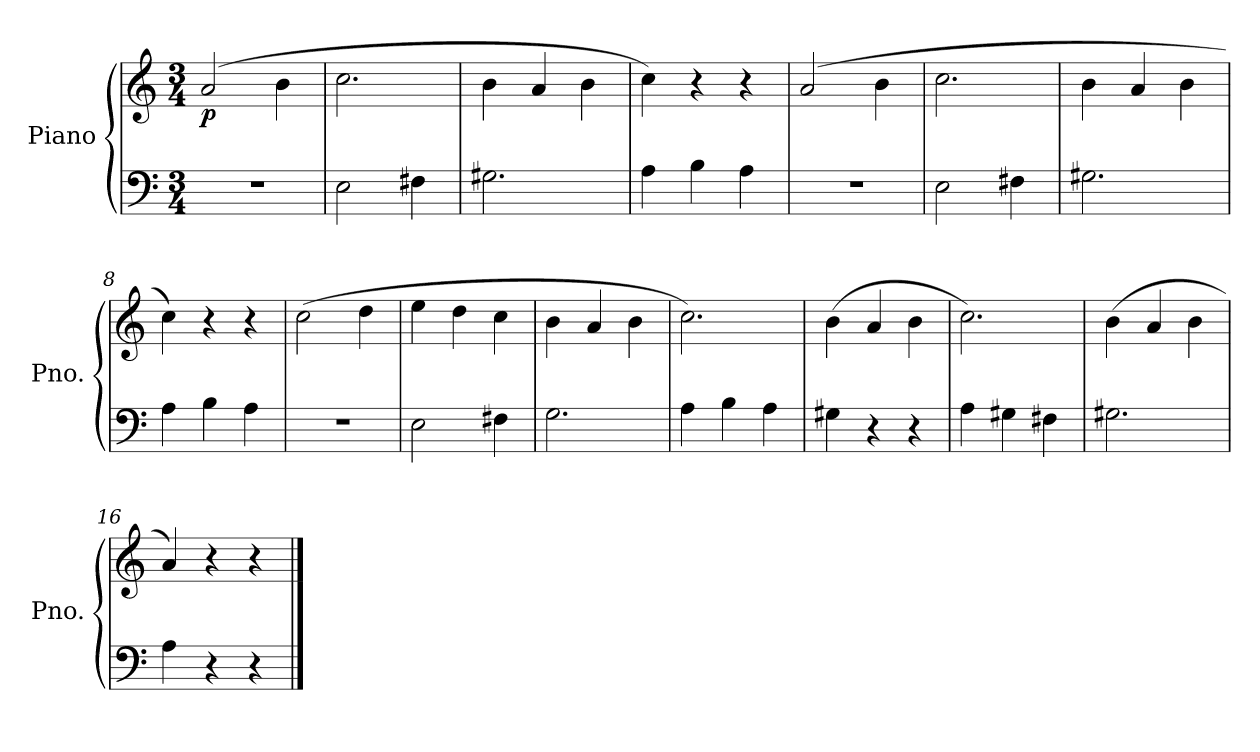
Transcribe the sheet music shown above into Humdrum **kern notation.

**kern	**kern	**dynam
*part1	*part1	*part1
*staff2	*staff1	*staff1/2
*I"Piano	*	*
*I'Pno.	*	*
*clefF4	*clefG2	*
*k[]	*k[]	*
*M3/4	*M3/4	*
*MM96	*MM96	*
=1	=1	=1
!	!	!LO:DY:b
2.r	(>2a/	p
.	4b\	.
=2	=2	=2
2E\	2.cc\	.
4F#X\	.	.
=3	=3	=3
2.G#X\	4b\	.
.	4a/	.
.	4b\	.
=4	=4	=4
4A\	4cc\)	.
4B\	4r	.
4A\	4r	.
=5	=5	=5
2.r	(>2a/	.
.	4b\	.
=6	=6	=6
2E\	2.cc\	.
4F#X\	.	.
=7	=7	=7
2.G#X\	4b\	.
.	4a/	.
.	4b\	.
=8	=8	=8
4A\	4cc\)	.
4B\	4r	.
4A\	4r	.
!!LO:LB:g=z
=9	=9	=9
2.r	(>2cc\	.
.	4dd\	.
=10	=10	=10
2E\	4ee\	.
.	4dd\	.
4F#X\	4cc\	.
=11	=11	=11
2.G\	4b\	.
.	4a/	.
.	4b\	.
=12	=12	=12
4A\	2.cc\)	.
4B\	.	.
4A\	.	.
=13	=13	=13
4G#X\	(>4b\	.
4r	4a/	.
4r	4b\	.
=14	=14	=14
4A\	2.cc\)	.
4G#X\	.	.
4F#X\	.	.
=15	=15	=15
2.G#X\	(>4b\	.
.	4a/	.
.	4b\	.
=16	=16	=16
4A\	4a/)	.
4r	4r	.
4r	4r	.
==	==	==
*-	*-	*-
